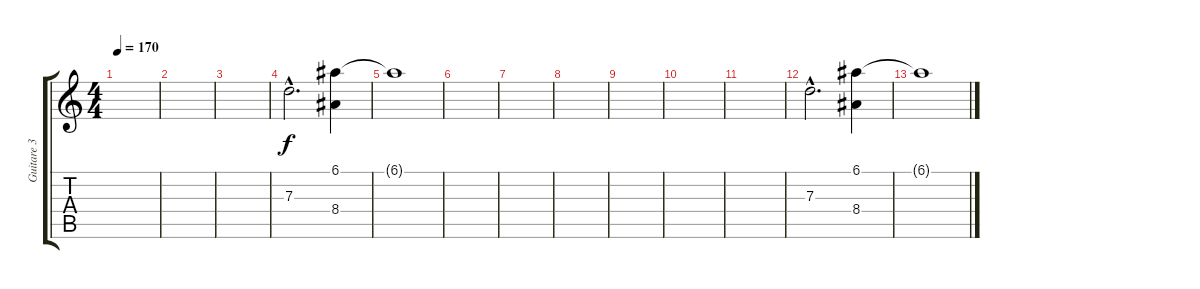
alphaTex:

\track ("Guitare 3" "Guitare 3") {instrument distortionguitar}
\staff {score tabs}
\tuning (E4 B3 G3 D3 A2 E2) {hide}
\ts (4 4)
\tempo 170
\clef g2
\ks c
|
|
|
7.3{hac}.2{d volume 8} (6.1 8.4).4 |
6.1{t}.1 |
|
|
|
|
|
|
7.3{hac}.2{d} (6.1 8.4).4 |
6.1{t}.1
